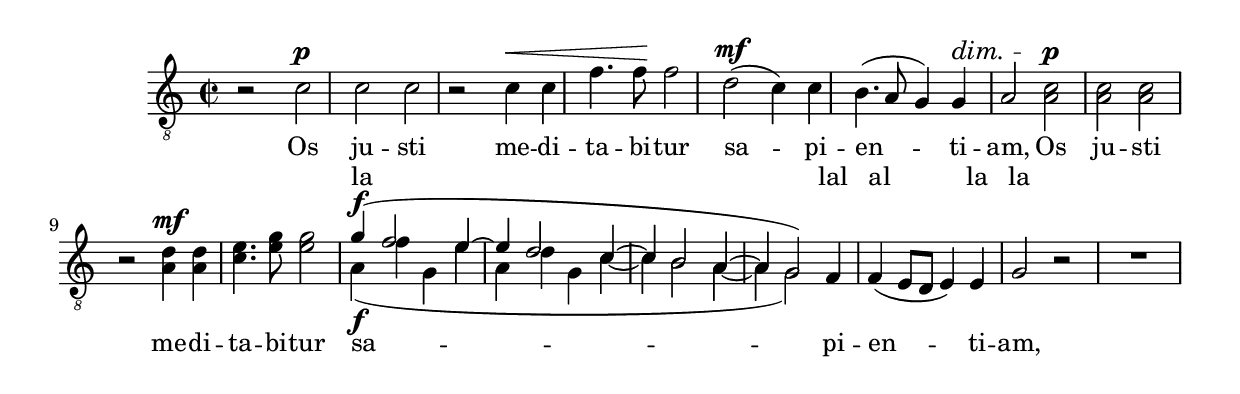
\version "2.17.10"

tenI = \relative f {
  r2 c'\p
  c c
  r c4\< c
  f4. f8\! f2
  d2\mf ( c4) c
  b4.( a8 g4) g4\dim
  a2  c2\p
  c c
  r d4\mf d
  e4. g8 g2
  \voiceOne g4\f(f2 e4~
  e d2 c4~
  c b2 a4~
  a4 g2) \oneVoice f4
  f4\dim ( e8 d e4) e
  g2 r
  R1
}

unisono = {
  \hideNotes
  \omit Hairpin
  \omit DynamicText
  \omit DynamicTextSpanner
  \omit Slur
  \omit PhrasingSlur
}

tenII = \relative f {
  \new Voice {
    \unisono
    r2 c'\p
    c c
    r c4\< c
    f4. f8\! f2
    d2\mf ( c4) c
    b4.( a8 g4) g4\dim
    a2
  } \undo \unisono  a2\p
  a a
  r a4\mf a
  c4. e8 e2
  <<
    \new Voice = ten {
      \voiceTwo
      a,4\f(f' g, e'
      a, d g, c~
      c b2 a4~
      a4 g2)
      \unisono
      f4
      f4\dim ( e8 d e4) e
      g2 r
    }
    \new Lyrics \with { alignAboveContext = #"ook" }
    \lyricsto ten \lyricmode { la lal al la la l }
  >>
}


\new Staff = "ook" {
  \dynamicUp
  \tupletUp
  \clef "treble_8"
  \key c \major
  \time 2/2
  <<
    \tenI
    \tenII
  >>
}
\addlyrics {
  Os ju -- sti me -- di -- ta -- bi -- tur
  sa -- pi -- en -- ti -- am,
  Os ju -- sti me -- di -- ta -- bi -- tur
  sa -- pi -- en -- ti -- am,
}